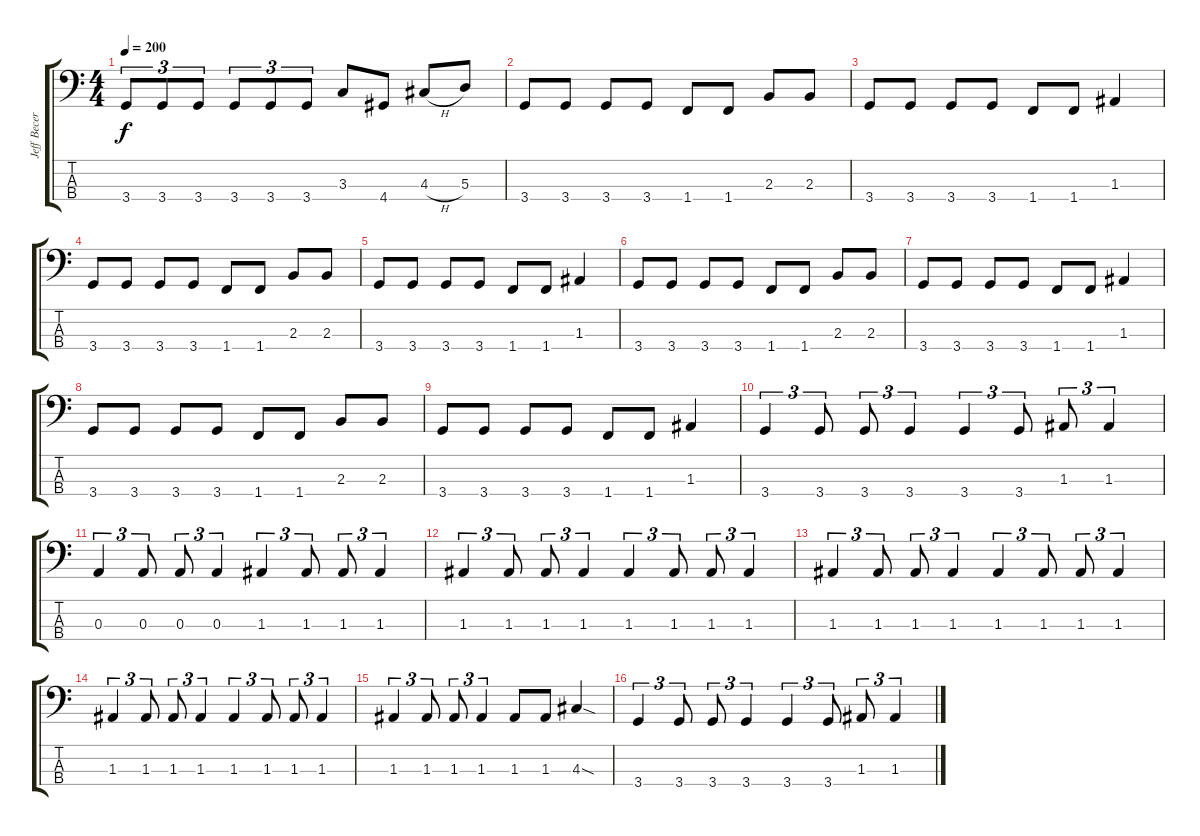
\track ("Jeff Becerra" "Jeff Becer") {instrument electricbassfinger}
\staff {score tabs}
\tuning (G2 D2 A1 E1) {hide}
\ts (4 4)
\tempo 200
\clef f4
\ks c
3.4.8{tu (3 2) dy f} 3.4.8{tu (3 2)} 3.4.8{tu (3 2)} 3.4.8{tu (3 2)} 3.4.8{tu (3 2)} 3.4.8{tu (3 2)} 3.3.8 4.4.8 4.3{h}.8 5.3.8 |
3.4.8 3.4.8 3.4.8 3.4.8 1.4.8 1.4.8 2.3.8 2.3.8 |
3.4.8 3.4.8 3.4.8 3.4.8 1.4.8 1.4.8 1.3.4 |
3.4.8 3.4.8 3.4.8 3.4.8 1.4.8 1.4.8 2.3.8 2.3.8 |
3.4.8 3.4.8 3.4.8 3.4.8 1.4.8 1.4.8 1.3.4 |
3.4.8 3.4.8 3.4.8 3.4.8 1.4.8 1.4.8 2.3.8 2.3.8 |
3.4.8 3.4.8 3.4.8 3.4.8 1.4.8 1.4.8 1.3.4 |
3.4.8 3.4.8 3.4.8 3.4.8 1.4.8 1.4.8 2.3.8 2.3.8 |
3.4.8 3.4.8 3.4.8 3.4.8 1.4.8 1.4.8 1.3.4 |
3.4.4{tu (3 2)} 3.4.8{tu (3 2)} 3.4.8{tu (3 2)} 3.4.4{tu (3 2)} 3.4.4{tu (3 2)} 3.4.8{tu (3 2)} 1.3.8{tu (3 2)} 1.3.4{tu (3 2)} |
0.3.4{tu (3 2)} 0.3.8{tu (3 2)} 0.3.8{tu (3 2)} 0.3.4{tu (3 2)} 1.3.4{tu (3 2)} 1.3.8{tu (3 2)} 1.3.8{tu (3 2)} 1.3.4{tu (3 2)} |
1.3.4{tu (3 2)} 1.3.8{tu (3 2)} 1.3.8{tu (3 2)} 1.3.4{tu (3 2)} 1.3.4{tu (3 2)} 1.3.8{tu (3 2)} 1.3.8{tu (3 2)} 1.3.4{tu (3 2)} |
1.3.4{tu (3 2)} 1.3.8{tu (3 2)} 1.3.8{tu (3 2)} 1.3.4{tu (3 2)} 1.3.4{tu (3 2)} 1.3.8{tu (3 2)} 1.3.8{tu (3 2)} 1.3.4{tu (3 2)} |
1.3.4{tu (3 2)} 1.3.8{tu (3 2)} 1.3.8{tu (3 2)} 1.3.4{tu (3 2)} 1.3.4{tu (3 2)} 1.3.8{tu (3 2)} 1.3.8{tu (3 2)} 1.3.4{tu (3 2)} |
1.3.4{tu (3 2)} 1.3.8{tu (3 2)} 1.3.8{tu (3 2)} 1.3.4{tu (3 2)} 1.3.8 1.3.8 4.3{sod}.4 |
3.4.4{tu (3 2)} 3.4.8{tu (3 2)} 3.4.8{tu (3 2)} 3.4.4{tu (3 2)} 3.4.4{tu (3 2)} 3.4.8{tu (3 2)} 1.3.8{tu (3 2)} 1.3.4{tu (3 2)}
